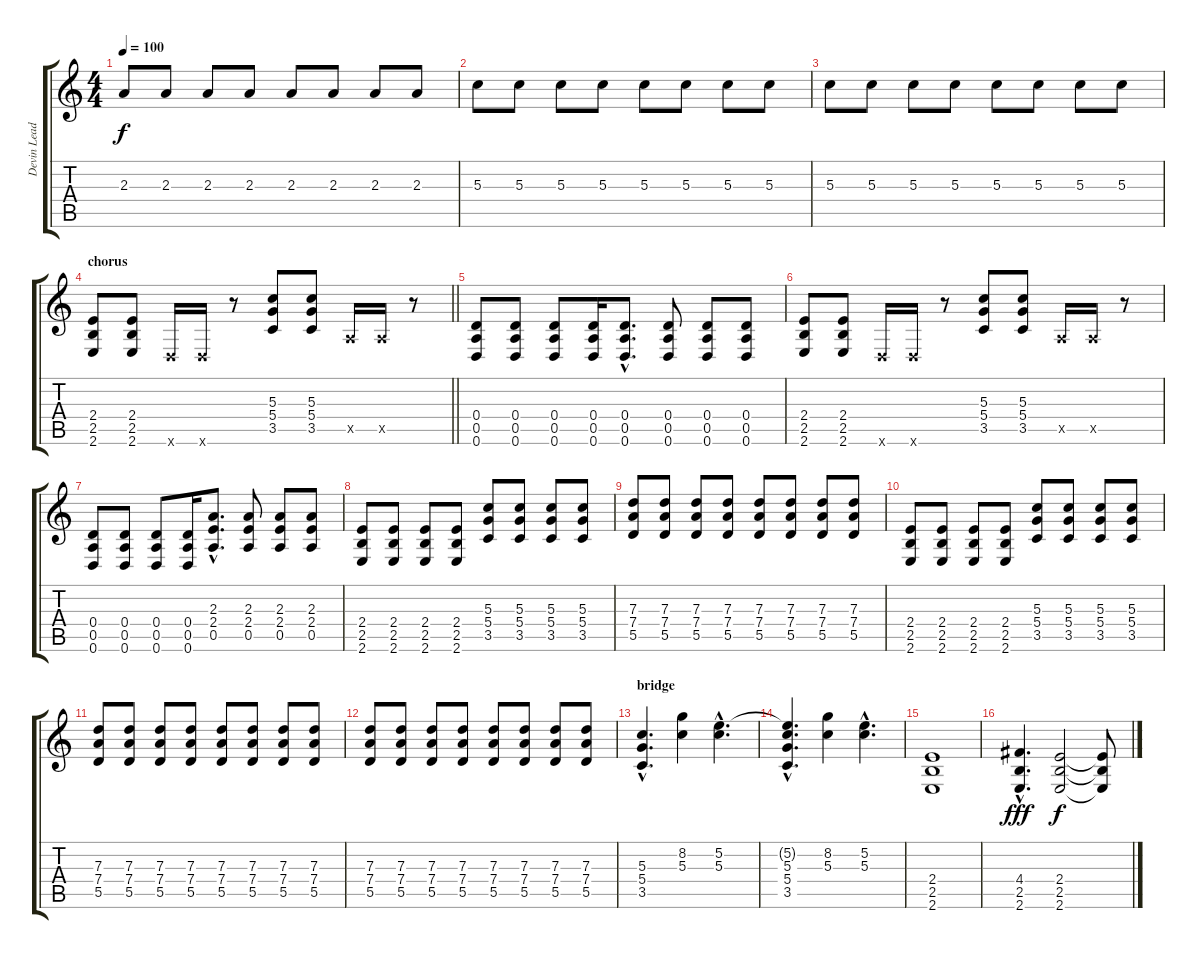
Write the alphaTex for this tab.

\track ("Devin Lead" "Devin Lead") {instrument distortionguitar}
\staff {score tabs}
\tuning (E4 B3 G3 D3 A2 D2) {hide}
\ts (4 4)
\tempo 100
\clef g2
\ks c
2.3.8{dy f} 2.3.8 2.3.8 2.3.8 2.3.8 2.3.8 2.3.8 2.3.8 |
5.3.8 5.3.8 5.3.8 5.3.8 5.3.8 5.3.8 5.3.8 5.3.8 |
5.3.8 5.3.8 5.3.8 5.3.8 5.3.8 5.3.8 5.3.8 5.3.8 |
\section ("" "chorus")
\barLineRight lightlight
(2.4 2.5 2.6).8 (2.4 2.5 2.6).8 0.6{x}.16 0.6{x}.16 r.8 (5.3 5.4 3.5).8 (5.3 5.4 3.5).8 0.5{x}.16 0.5{x}.16 r.8 |
(0.4 0.5 0.6).8 (0.4 0.5 0.6).8 (0.4 0.5 0.6).8 (0.4 0.5 0.6).16 (0.4{hac} 0.5{hac} 0.6{hac}).8{d} (0.4 0.5 0.6).8 (0.4 0.5 0.6).8 (0.4 0.5 0.6).8 |
(2.4 2.5 2.6).8 (2.4 2.5 2.6).8 0.6{x}.16 0.6{x}.16 r.8 (5.3 5.4 3.5).8 (5.3 5.4 3.5).8 0.5{x}.16 0.5{x}.16 r.8 |
(0.4 0.5 0.6).8 (0.4 0.5 0.6).8 (0.4 0.5 0.6).8 (0.4 0.5 0.6).16 (2.3{hac} 2.4{hac} 0.5{hac}).8{d} (2.3 2.4 0.5).8 (2.3 2.4 0.5).8 (2.3 2.4 0.5).8 |
(2.4 2.5 2.6).8 (2.4 2.5 2.6).8 (2.4 2.5 2.6).8 (2.4 2.5 2.6).8 (5.3 5.4 3.5).8 (5.3 5.4 3.5).8 (5.3 5.4 3.5).8 (5.3 5.4 3.5).8 |
(7.3 7.4 5.5).8 (7.3 7.4 5.5).8 (7.3 7.4 5.5).8 (7.3 7.4 5.5).8 (7.3 7.4 5.5).8 (7.3 7.4 5.5).8 (7.3 7.4 5.5).8 (7.3 7.4 5.5).8 |
(2.4 2.5 2.6).8 (2.4 2.5 2.6).8 (2.4 2.5 2.6).8 (2.4 2.5 2.6).8 (5.3 5.4 3.5).8 (5.3 5.4 3.5).8 (5.3 5.4 3.5).8 (5.3 5.4 3.5).8 |
(7.3 7.4 5.5).8 (7.3 7.4 5.5).8 (7.3 7.4 5.5).8 (7.3 7.4 5.5).8 (7.3 7.4 5.5).8 (7.3 7.4 5.5).8 (7.3 7.4 5.5).8 (7.3 7.4 5.5).8 |
(7.3 7.4 5.5).8 (7.3 7.4 5.5).8 (7.3 7.4 5.5).8 (7.3 7.4 5.5).8 (7.3 7.4 5.5).8 (7.3 7.4 5.5).8 (7.3 7.4 5.5).8 (7.3 7.4 5.5).8 |
\section ("" "bridge")
(5.3{hac} 5.4{hac} 3.5{hac}).4{d} (8.2 5.3).4 (5.2{hac} 5.3{hac}).4{d} |
(5.2{hac t} 5.3{hac} 5.4{hac} 3.5{hac}).4{d} (8.2 5.3).4 (5.2{hac} 5.3{hac}).4{d} |
(2.4 2.5 2.6).1 |
(4.4{hac} 2.5{hac} 2.6{hac}).4{d dy fff} (2.4 2.5 2.6).2{dy f} (2.4{t} 2.5{t} 2.6{t}).8
